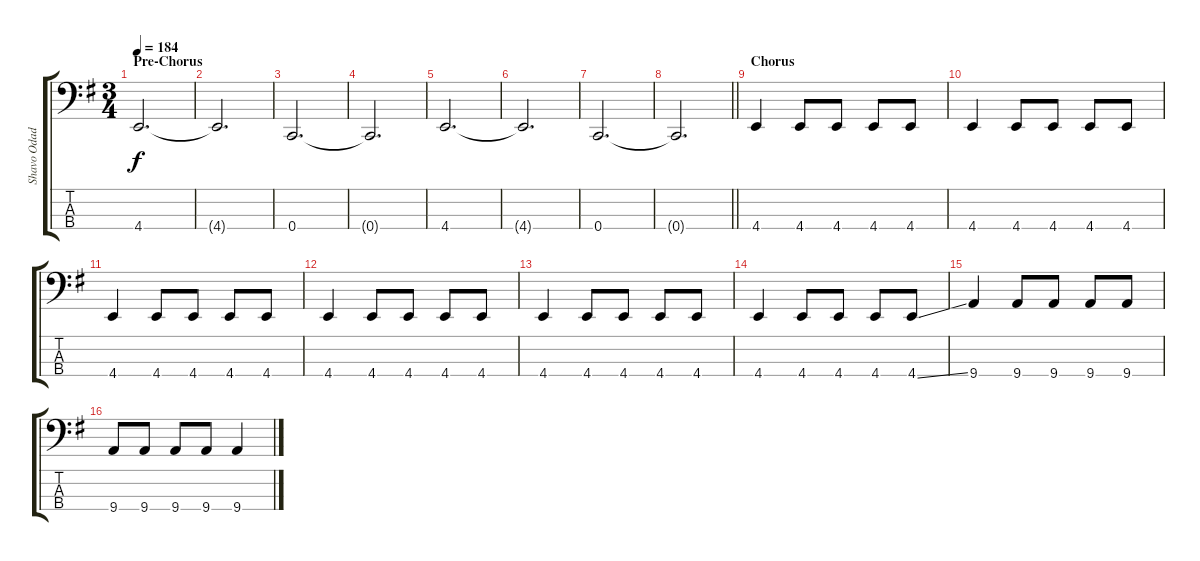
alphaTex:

\track ("Shavo Odadjian [Bass Guitar]" "Shavo Odad") {instrument electricbassfinger}
\staff {score tabs}
\tuning (F2 C2 G1 C1) {hide}
\ts (3 4)
\section ("" "Pre-Chorus")
\tempo 184
\clef f4
\ks eminor
4.4.2{d dy f} |
4.4{t}.2{d} |
0.4.2{d} |
0.4{t}.2{d} |
4.4.2{d} |
4.4{t}.2{d} |
0.4.2{d} |
\barLineRight lightlight
0.4{t}.2{d} |
\section ("" "Chorus")
4.4.4 4.4.8 4.4.8 4.4.8 4.4.8 |
4.4.4 4.4.8 4.4.8 4.4.8 4.4.8 |
4.4.4 4.4.8 4.4.8 4.4.8 4.4.8 |
4.4.4 4.4.8 4.4.8 4.4.8 4.4.8 |
4.4.4 4.4.8 4.4.8 4.4.8 4.4.8 |
4.4.4 4.4.8 4.4.8 4.4.8 4.4{ss}.8 |
9.4.4 9.4.8 9.4.8 9.4.8 9.4.8 |
9.4.8 9.4.8 9.4.8 9.4.8 9.4{ss}.4
